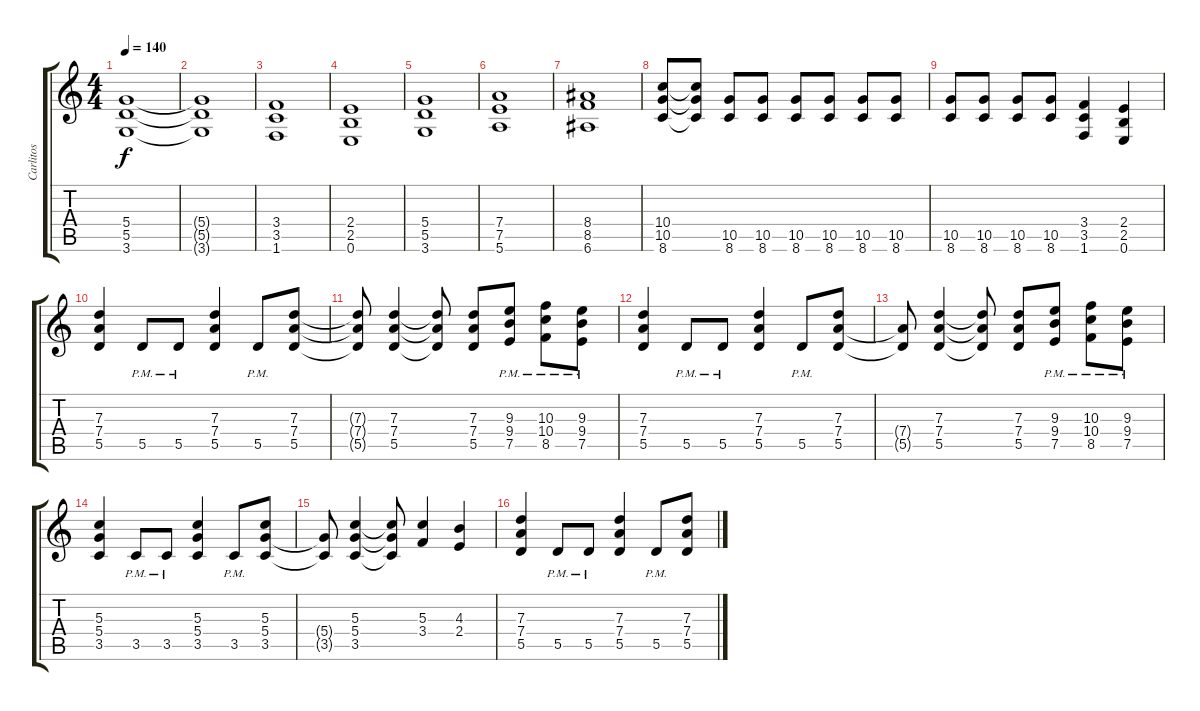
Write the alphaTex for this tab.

\track ("Carlitos" "Carlitos") {instrument overdrivenguitar}
\staff {score tabs}
\tuning (E4 B3 G3 D3 A2 E2) {hide}
\ts (4 4)
\tempo 140
\clef g2
\ks c
(5.4 5.5 3.6).1{dy f} |
(5.4{t} 5.5{t} 3.6{t}).1 |
(3.4 3.5 1.6).1 |
(2.4 2.5 0.6).1 |
(5.4 5.5 3.6).1 |
(7.4 7.5 5.6).1 |
(8.4 8.5 6.6).1 |
(10.4 10.5 8.6).8 (10.4{t} 10.5{t} 8.6{t}).8 (10.5 8.6).8 (10.5 8.6).8 (10.5 8.6).8 (10.5 8.6).8 (10.5 8.6).8 (10.5 8.6).8 |
(10.5 8.6).8 (10.5 8.6).8 (10.5 8.6).8 (10.5 8.6).8 (3.4 3.5 1.6).4 (2.4 2.5 0.6).4 |
(7.3 7.4 5.5).4 5.5{pm}.8 5.5{pm}.8 (7.3 7.4 5.5).4 5.5{pm}.8 (7.3 7.4 5.5).8 |
(7.3{t} 7.4{t} 5.5{t}).8 (7.3 7.4 5.5).4 (7.3{t} 7.4{t} 5.5{t}).8 (7.3 7.4 5.5).8 (9.3 9.4 7.5{pm}).8 (10.3 10.4 8.5{pm}).8 (9.3 9.4 7.5{pm}).8 |
(7.3 7.4 5.5).4 5.5{pm}.8 5.5{pm}.8 (7.3 7.4 5.5).4 5.5{pm}.8 (7.3 7.4 5.5).8 |
(7.4{t} 5.5{t}).8 (7.3 7.4 5.5).4 (7.3{t} 7.4{t} 5.5{t}).8 (7.3 7.4 5.5).8 (9.3 9.4 7.5{pm}).8 (10.3 10.4 8.5{pm}).8 (9.3 9.4 7.5{pm}).8 |
(5.3 5.4 3.5).4 3.5{pm}.8 3.5{pm}.8 (5.3 5.4 3.5).4 3.5{pm}.8 (5.3 5.4 3.5).8 |
(5.4{t} 3.5{t}).8 (5.3 5.4 3.5).4 (5.3{t} 5.4{t} 3.5{t}).8 (5.3 3.4).4 (4.3 2.4).4 |
(7.3 7.4 5.5).4 5.5{pm}.8 5.5{pm}.8 (7.3 7.4 5.5).4 5.5{pm}.8 (7.3 7.4 5.5).8
